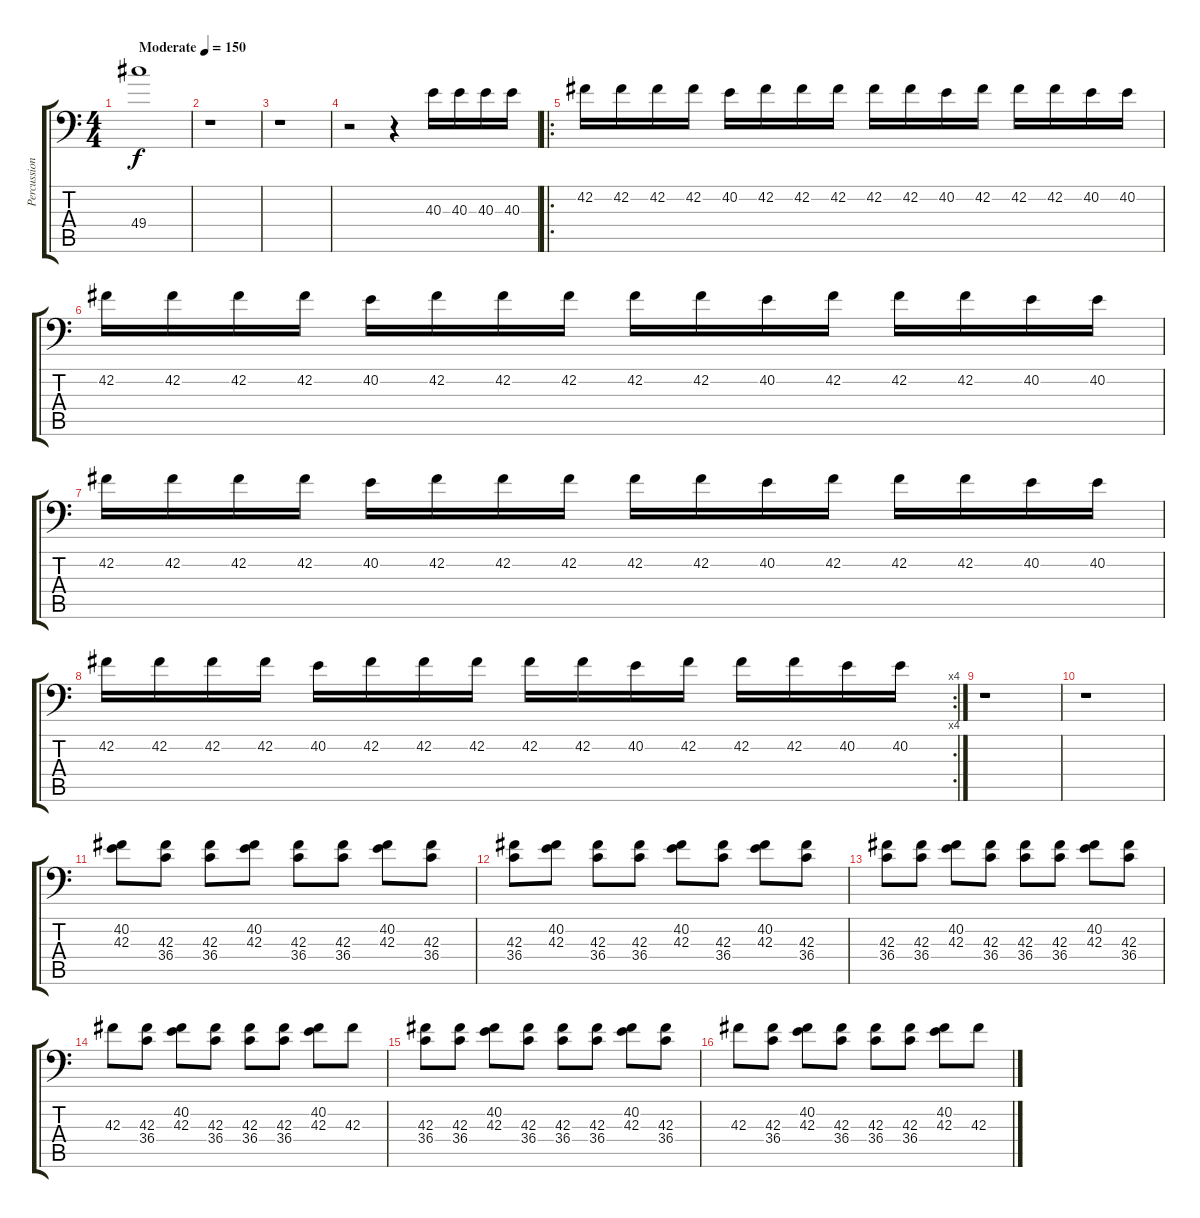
\track ("Percussion" "Percussion") {instrument acousticgrandpiano}
\staff {score tabs}
\tuning (C-1 C-1 C-1 C-1 C-1 C-1) {hide}
\ts (4 4)
\tempo (150 "Moderate")
\clef f4
\ks c
49.4.1{dy f instrument acousticgrandpiano} |
r.1 |
r.1 |
r.2 r.4 40.3.16 40.3.16 40.3.16 40.3.16 |
\ro
42.2.16 42.2.16 42.2.16 42.2.16 40.2.16 42.2.16 42.2.16 42.2.16 42.2.16 42.2.16 40.2.16 42.2.16 42.2.16 42.2.16 40.2.16 40.2.16 |
42.2.16 42.2.16 42.2.16 42.2.16 40.2.16 42.2.16 42.2.16 42.2.16 42.2.16 42.2.16 40.2.16 42.2.16 42.2.16 42.2.16 40.2.16 40.2.16 |
42.2.16 42.2.16 42.2.16 42.2.16 40.2.16 42.2.16 42.2.16 42.2.16 42.2.16 42.2.16 40.2.16 42.2.16 42.2.16 42.2.16 40.2.16 40.2.16 |
\rc 4
42.2.16 42.2.16 42.2.16 42.2.16 40.2.16 42.2.16 42.2.16 42.2.16 42.2.16 42.2.16 40.2.16 42.2.16 42.2.16 42.2.16 40.2.16 40.2.16 |
r.1 |
r.1 |
(40.2 42.3).8 (42.3 36.4).8 (42.3 36.4).8 (40.2 42.3).8 (42.3 36.4).8 (42.3 36.4).8 (40.2 42.3).8 (42.3 36.4).8 |
(42.3 36.4).8 (40.2 42.3).8 (42.3 36.4).8 (42.3 36.4).8 (40.2 42.3).8 (42.3 36.4).8 (40.2 42.3).8 (42.3 36.4).8 |
(42.3 36.4).8 (42.3 36.4).8 (40.2 42.3).8 (42.3 36.4).8 (42.3 36.4).8 (42.3 36.4).8 (40.2 42.3).8 (42.3 36.4).8 |
42.3.8 (42.3 36.4).8 (40.2 42.3).8 (42.3 36.4).8 (42.3 36.4).8 (42.3 36.4).8 (40.2 42.3).8 42.3.8 |
(42.3 36.4).8 (42.3 36.4).8 (40.2 42.3).8 (42.3 36.4).8 (42.3 36.4).8 (42.3 36.4).8 (40.2 42.3).8 (42.3 36.4).8 |
42.3.8 (42.3 36.4).8 (40.2 42.3).8 (42.3 36.4).8 (42.3 36.4).8 (42.3 36.4).8 (40.2 42.3).8 42.3.8
